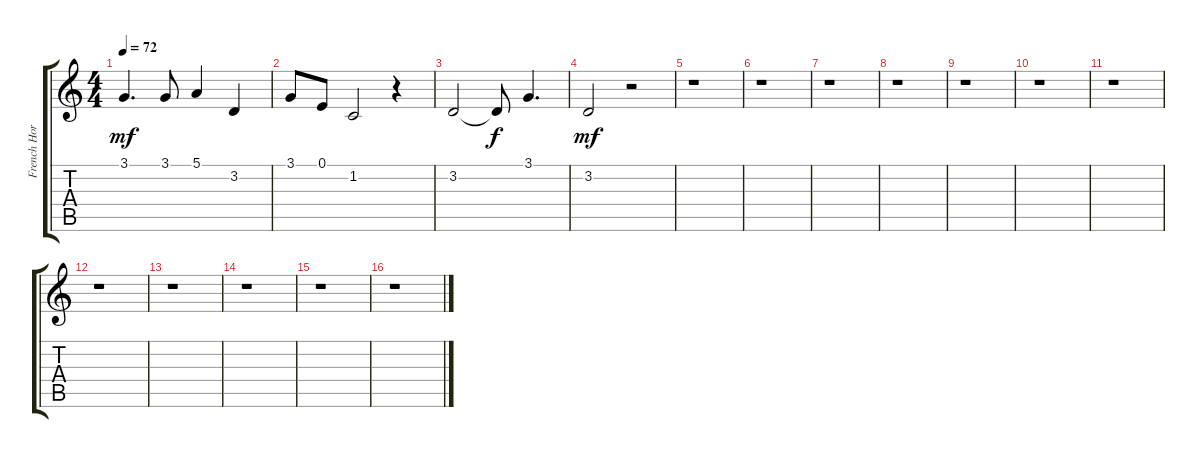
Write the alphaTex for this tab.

\track ("French Horn" "French Hor") {instrument frenchhorn}
\staff {score tabs}
\tuning (E4 B3 G3 D3 A2 E2) {hide}
\ts (4 4)
\tempo 72
\clef g2
\ks c
3.1.4{d dy mf} 3.1.8 5.1.4 3.2.4 |
3.1.8 0.1.8 1.2.2 r.4 |
3.2.2 3.2{t}.8{dy f} 3.1.4{d} |
3.2.2{dy mf} r.2 |
r.1 |
r.1 |
r.1 |
r.1 |
r.1 |
r.1 |
r.1 |
r.1 |
r.1 |
r.1 |
r.1 |
r.1
